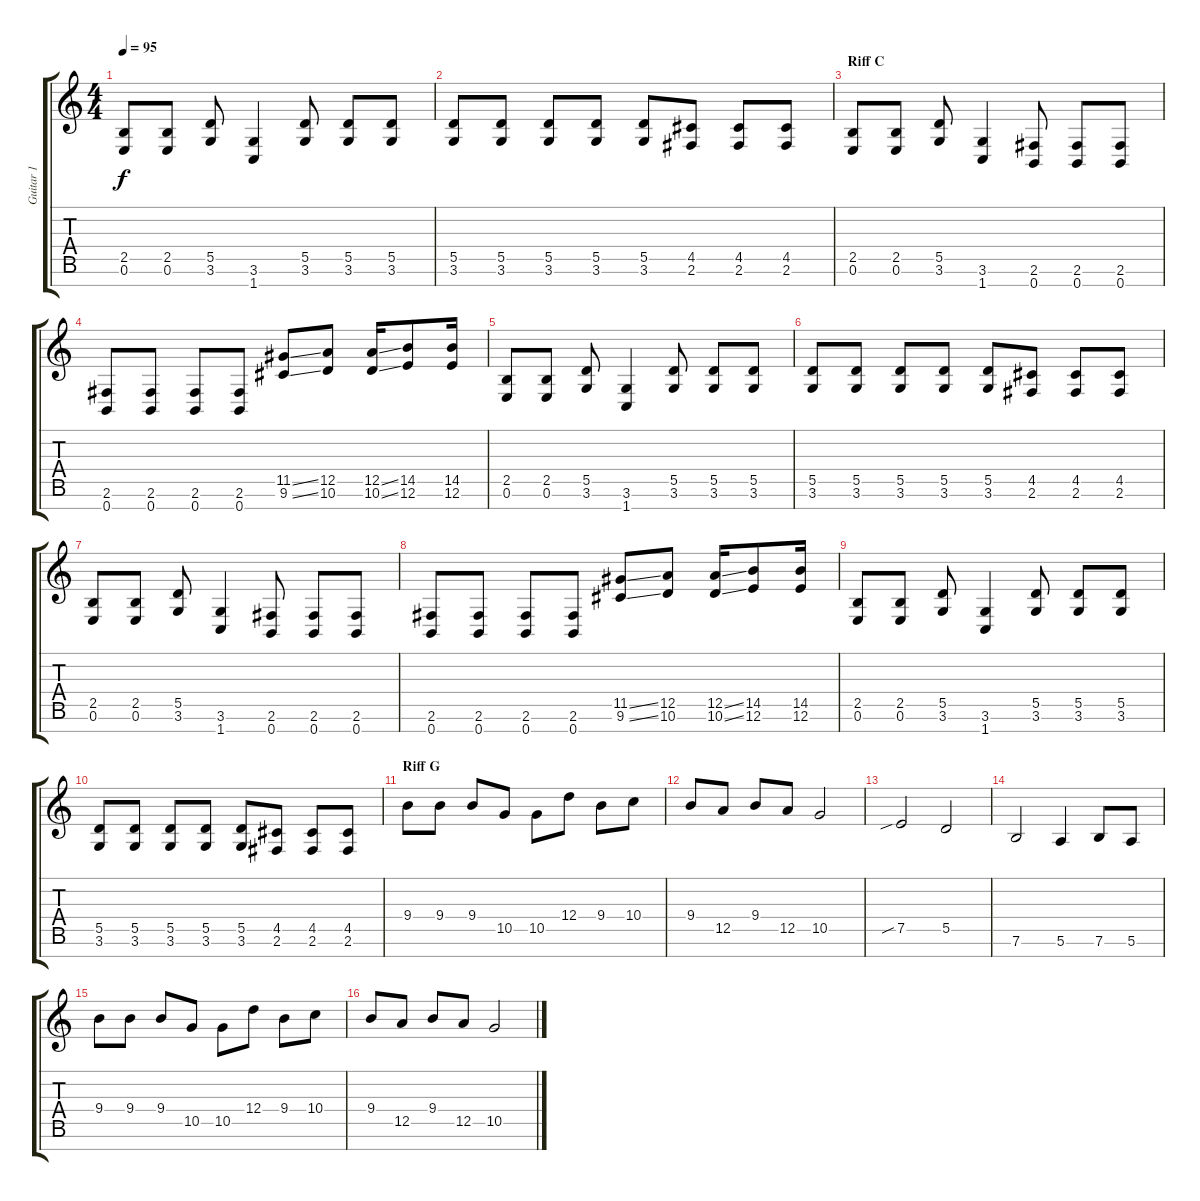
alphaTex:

\track ("Guitar 1" "Guitar 1") {instrument distortionguitar}
\staff {score tabs}
\tuning (E4 B3 G3 D3 A2 E2 B1) {hide}
\ts (4 4)
\tempo 95
\clef g2
\ks c
(2.5 0.6).8{dy f} (2.5 0.6).8 (5.5 3.6).8 (3.6 1.7).4 (5.5 3.6).8 (5.5 3.6).8 (5.5 3.6).8 |
(5.5 3.6).8 (5.5 3.6).8 (5.5 3.6).8 (5.5 3.6).8 (5.5 3.6).8 (4.5 2.6).8 (4.5 2.6).8 (4.5 2.6).8 |
\section ("" "Riff C")
(2.5 0.6).8 (2.5 0.6).8 (5.5 3.6).8 (3.6 1.7).4 (2.6 0.7).8 (2.6 0.7).8 (2.6 0.7).8 |
(2.6 0.7).8 (2.6 0.7).8 (2.6 0.7).8 (2.6 0.7).8 (11.5{ss} 9.6{ss}).8 (12.5 10.6).8 (12.5{ss} 10.6{ss}).16 (14.5 12.6).8 (14.5 12.6).16 |
(2.5 0.6).8 (2.5 0.6).8 (5.5 3.6).8 (3.6 1.7).4 (5.5 3.6).8 (5.5 3.6).8 (5.5 3.6).8 |
(5.5 3.6).8 (5.5 3.6).8 (5.5 3.6).8 (5.5 3.6).8 (5.5 3.6).8 (4.5 2.6).8 (4.5 2.6).8 (4.5 2.6).8 |
(2.5 0.6).8 (2.5 0.6).8 (5.5 3.6).8 (3.6 1.7).4 (2.6 0.7).8 (2.6 0.7).8 (2.6 0.7).8 |
(2.6 0.7).8 (2.6 0.7).8 (2.6 0.7).8 (2.6 0.7).8 (11.5{ss} 9.6{ss}).8 (12.5 10.6).8 (12.5{ss} 10.6{ss}).16 (14.5 12.6).8 (14.5 12.6).16 |
(2.5 0.6).8 (2.5 0.6).8 (5.5 3.6).8 (3.6 1.7).4 (5.5 3.6).8 (5.5 3.6).8 (5.5 3.6).8 |
(5.5 3.6).8 (5.5 3.6).8 (5.5 3.6).8 (5.5 3.6).8 (5.5 3.6).8 (4.5 2.6).8 (4.5 2.6).8 (4.5 2.6).8 |
\section ("" "Riff G")
9.4.8 9.4.8 9.4.8 10.5.8 10.5.8 12.4.8 9.4.8 10.4.8 |
9.4.8 12.5.8 9.4.8 12.5.8 10.5.2 |
7.5{sib}.2 5.5.2 |
7.6.2 5.6.4 7.6.8 5.6.8 |
9.4.8 9.4.8 9.4.8 10.5.8 10.5.8 12.4.8 9.4.8 10.4.8 |
9.4.8 12.5.8 9.4.8 12.5.8 10.5.2
